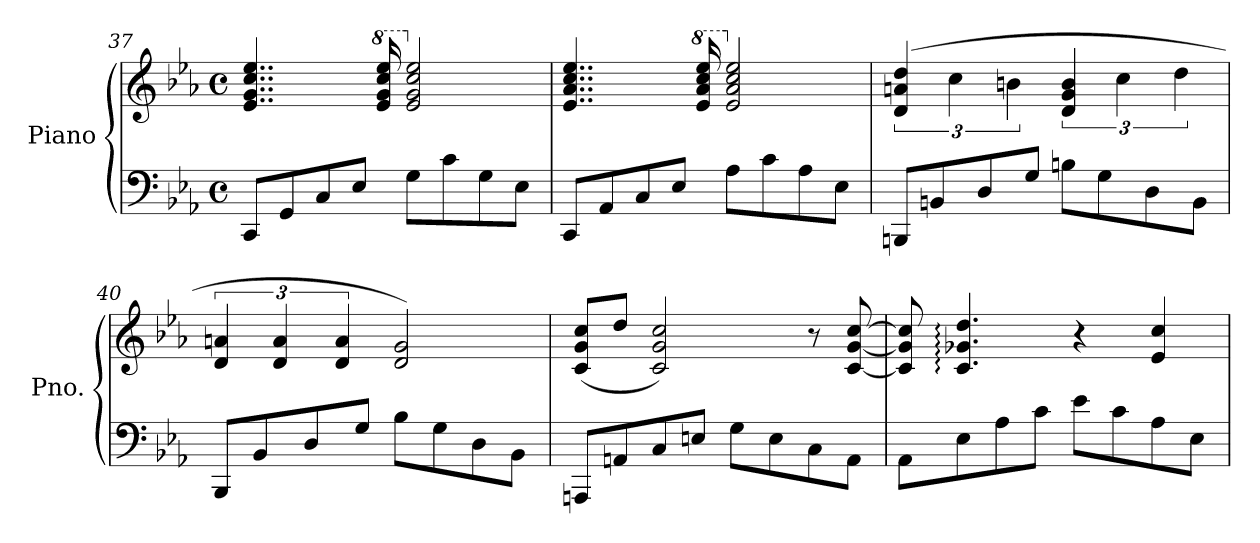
**kern	**kern
*part1	*part1
*staff2	*staff1
*I"Piano	*
*I'Pno.	*
*clefF4	*clefG2
*k[b-e-a-]	*k[b-e-a-]
*M4/4	*M4/4
*met(c)	*met(c)
=37	=37
8CC/L	4..e-/ 4..g/ 4..cc/ 4..ee-/
8GG/	.
8C/	.
8E-/J	.
*	*8va
.	16ee-/ 16gg/ 16ccc/ 16eee-/
*	*X8va
8G\L	2e-/ 2g/ 2cc/ 2ee-/
8c\	.
8G\	.
8E-\J	.
!!LO:LB:g=z
=38	=38
8CC/L	4..e-/ 4..a-/ 4..cc/ 4..ee-/
8AA-/	.
8C/	.
8E-/J	.
*	*8va
.	16ee-/ 16aa-/ 16ccc/ 16eee-/
*	*X8va
8A-\L	2e-/ 2a-/ 2cc/ 2ee-/
8c\	.
8A-\	.
8E-\J	.
=39	=39
8BBBn/L	(>6d/ 6an/ 6dd/
8BBn/	.
.	6cc\
8D/	.
.	6bn\
8G/J	.
8Bn\L	6d/ 6g/ 6b/
8G\	.
.	6cc\
8D\	.
.	6dd\
8BB\J	.
=40	=40
8BBB-/L	6d/ 6an/
8BB-/	.
.	6d/ 6a/
8D/	.
.	6d/ 6a/
8G/J	.
8B-\L	2d/ 2g/)
8G\	.
8D\	.
8BB-\J	.
=41	=41
8AAAn/L	(>8c/ 8g/ 8cc/L
8AAn/	8dd/J
8C/	2c/ 2g/ 2cc/)
8En/J	.
8G\L	.
8E\	.
8C\	8r
8AA\J	[8c/ [8g/ [8cc/
!!LO:PB:g=z
=42	=42
8AA-\L	8c/] 8g/] 8cc/]
8E-\	4.c/: 4.g-X/: 4.dd/:
8A-\	.
8c\J	.
8e-\L	4r
8c\	.
8A-\	4e-/ 4cc/
8E-\J	.
=	=
*-	*-
